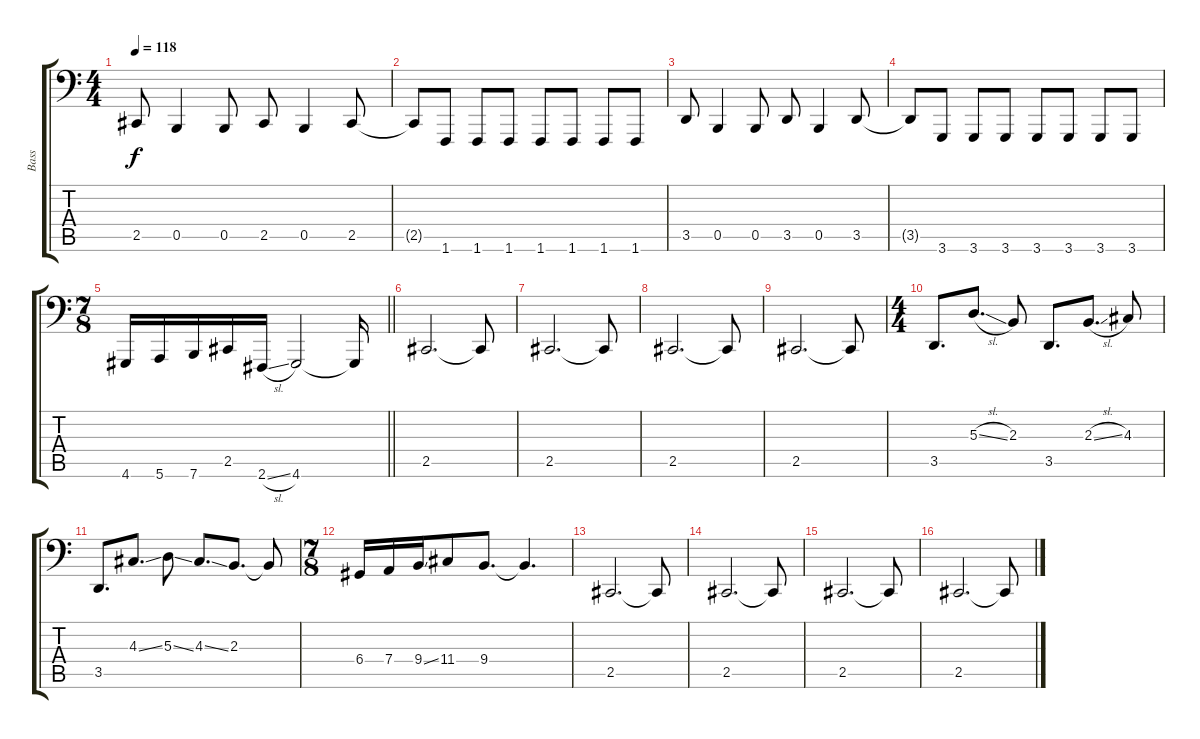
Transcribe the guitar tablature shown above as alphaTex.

\track ("Bass" "Bass") {instrument electricbassfinger}
\staff {score tabs}
\tuning (G2 D2 A1 D1 B0 E0) {hide}
\ts (4 4)
\tempo 118
\clef f4
\ks c
2.5.8{dy f} 0.5.4 0.5.8 2.5.8 0.5.4 2.5.8 |
2.5{t}.8 1.6.8 1.6.8 1.6.8 1.6.8 1.6.8 1.6.8 1.6.8 |
3.5.8 0.5.4 0.5.8 3.5.8 0.5.4 3.5.8 |
3.5{t}.8 3.6.8 3.6.8 3.6.8 3.6.8 3.6.8 3.6.8 3.6.8 |
\ts (7 8)
\barLineRight lightlight
4.6.16 5.6.16 7.6.16 2.5.16 2.6{sl}.16 4.6.2 4.6{t}.16 |
\section ("" "")
2.5.2{d} 2.5{t}.8 |
2.5.2{d} 2.5{t}.8 |
2.5.2{d} 2.5{t}.8 |
2.5.2{d} 2.5{t}.8 |
\ts (4 4)
3.5.8{d} 5.3{sl}.8{d} 2.3.8 3.5.8{d} 2.3{sl}.8{d} 4.3.8 |
3.5.8{d} 4.3{ss}.8{d} 5.3{ss}.8 4.3{ss}.8{d} 2.3.8{d} 2.3{t}.8 |
\ts (7 8)
6.4.16 7.4.16 9.4{ss}.16 11.4.8 9.4.8{d} 9.4{t}.4{d} |
2.5.2{d} 2.5{t}.8 |
2.5.2{d} 2.5{t}.8 |
2.5.2{d} 2.5{t}.8 |
2.5.2{d} 2.5{t}.8
